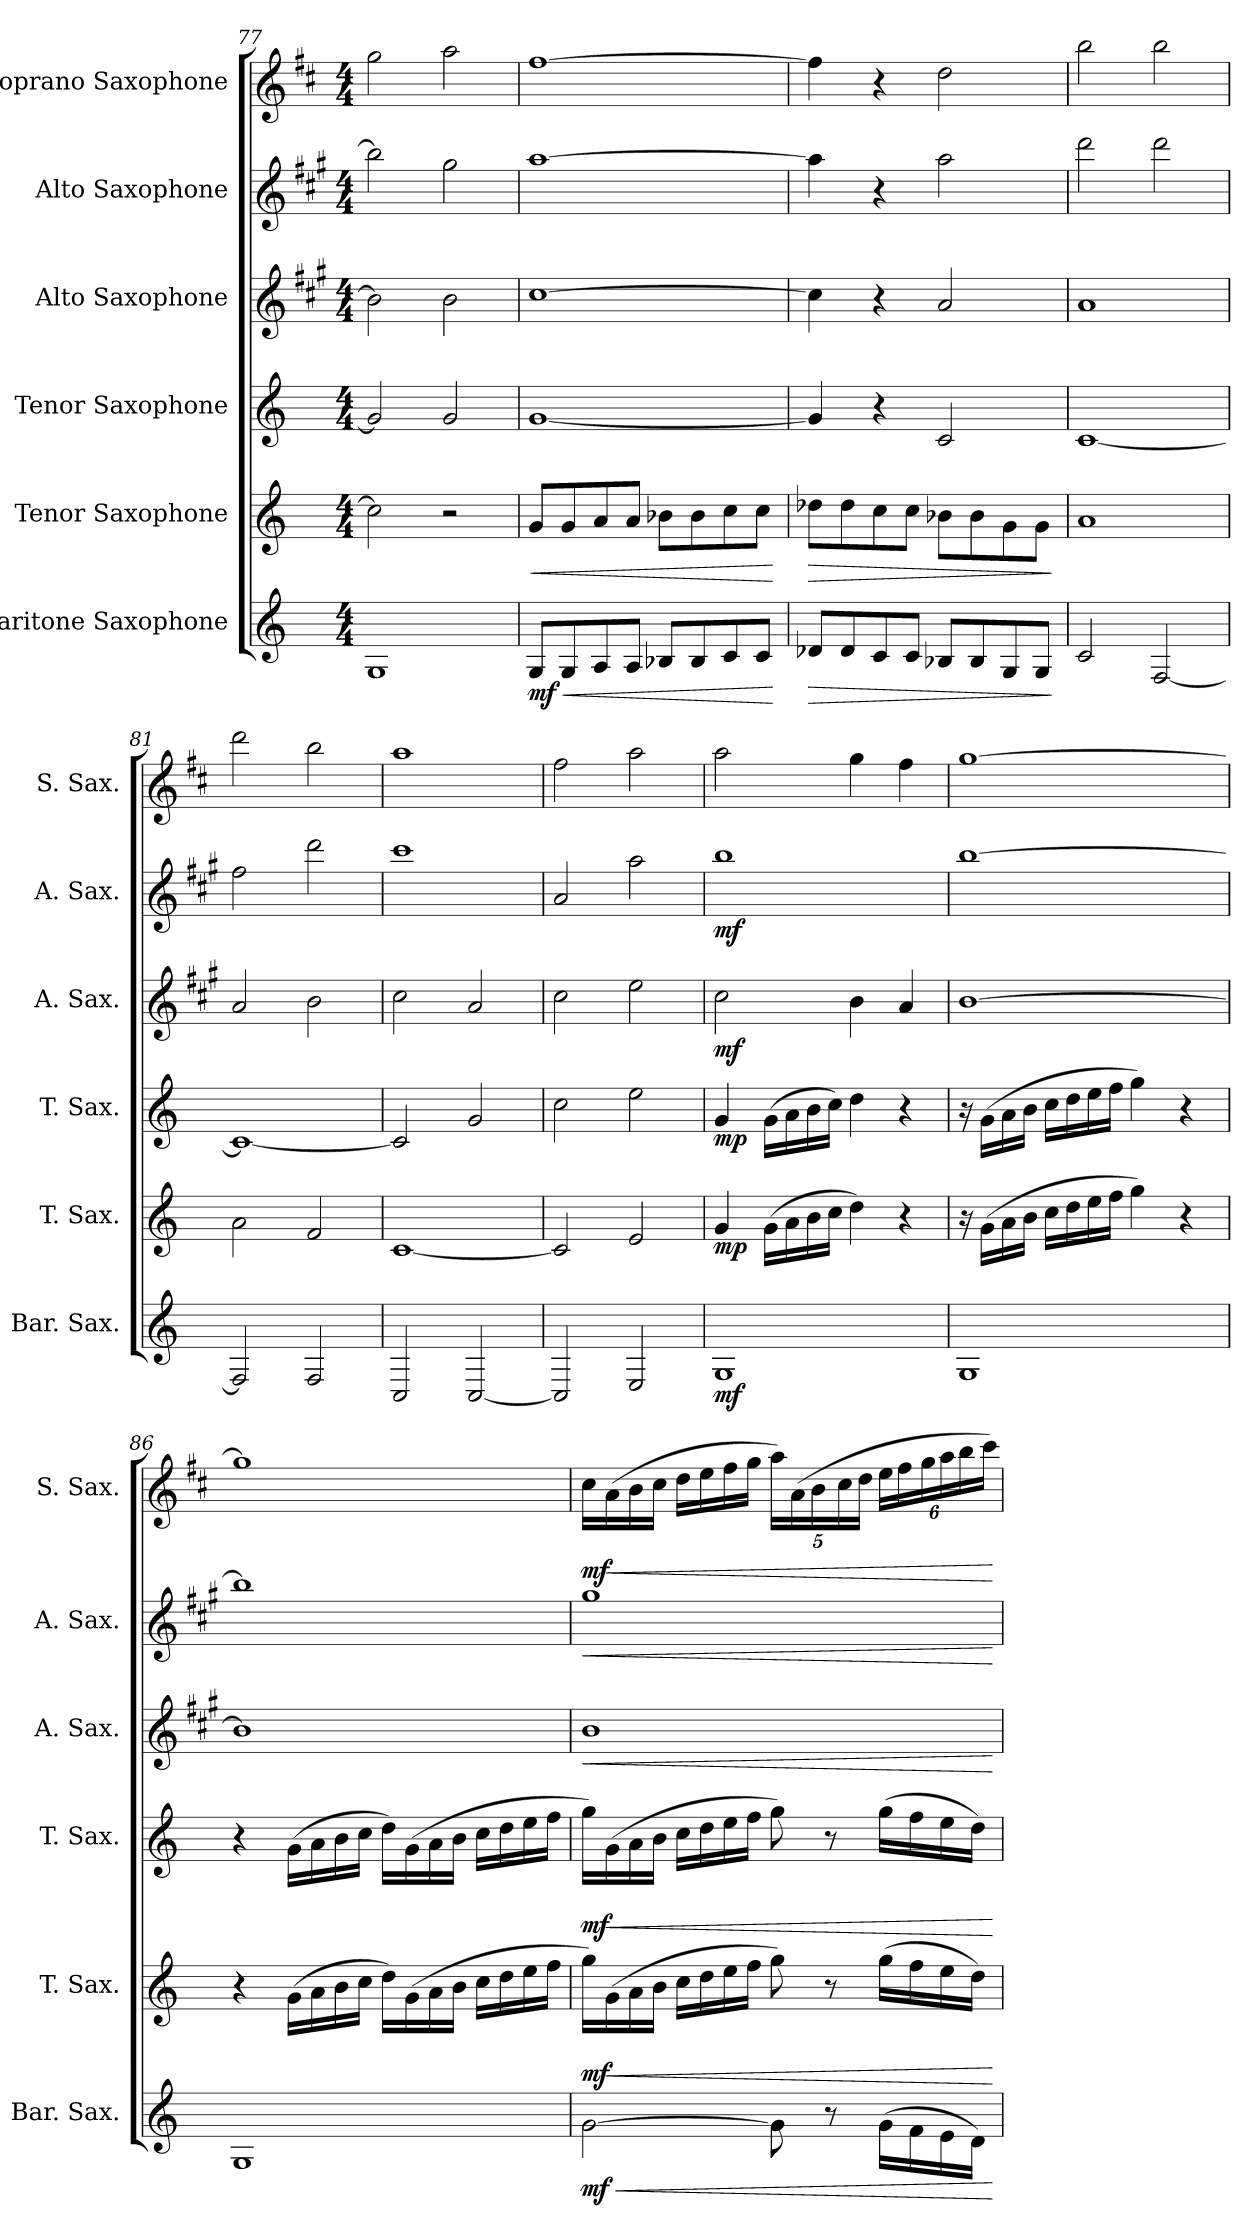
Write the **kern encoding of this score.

**kern	**dynam	**kern	**dynam	**kern	**dynam	**kern	**dynam	**kern	**dynam	**kern	**dynam
*part6	*part6	*part5	*part5	*part4	*part4	*part3	*part3	*part2	*part2	*part1	*part1
*staff6	*staff6	*staff5	*staff5	*staff4	*staff4	*staff3	*staff3	*staff2	*staff2	*staff1	*staff1
*I"Baritone Saxophone	*	*I"Tenor Saxophone	*	*I"Tenor Saxophone	*	*I"Alto Saxophone	*	*I"Alto Saxophone	*	*I"Soprano Saxophone	*
*I'Bar. Sax.	*	*I'T. Sax.	*	*I'T. Sax.	*	*I'A. Sax.	*	*I'A. Sax.	*	*I'S. Sax.	*
*clefG2	*	*clefG2	*	*clefG2	*	*clefG2	*	*clefG2	*	*clefG2	*
*ITrd12c21	*	*ITrd8c14	*	*ITrd8c14	*	*ITrd5c9	*	*ITrd5c9	*	*ITrd1c2	*
*k[]	*	*k[]	*	*k[]	*	*k[]	*	*k[]	*	*k[]	*
*M4/4	*	*M4/4	*	*M4/4	*	*M4/4	*	*M4/4	*	*M4/4	*
=77	=77	=77	=77	=77	=77	=77	=77	=77	=77	=77	=77
1GG	.	2c\]	.	2G/]	.	2d\]	.	2dd\]	.	2ff\	.
.	.	2r	.	2G/	.	2d\	.	2b\	.	2gg\	.
=78	=78	=78	=78	=78	=78	=78	=78	=78	=78	=78	=78
!	!LO:HP:b	!	!LO:HP:b	!	!	!	!	!	!	!	!
!	!LO:DY:n=1:b	!	!	!	!	!	!	!	!	!	!
8GG/L	< mf	8G/L	<	[1G	.	[1e	.	[1cc	.	[1ee	.
8GG/	.	8G/	.	.	.	.	.	.	.	.	.
8AA/	.	8A/	.	.	.	.	.	.	.	.	.
8AA/J	.	8A/J	.	.	.	.	.	.	.	.	.
8BB-X/L	.	8B-X\L	.	.	.	.	.	.	.	.	.
8BB-/	.	8B-\	.	.	.	.	.	.	.	.	.
8C/	.	8c\	.	.	.	.	.	.	.	.	.
8C/J	.	8c\J	.	.	.	.	.	.	.	.	.
.	[	.	[	.	.	.	.	.	.	.	.
=79	=79	=79	=79	=79	=79	=79	=79	=79	=79	=79	=79
!	!LO:HP:b	!	!LO:HP:b	!	!	!	!	!	!	!	!
8D-X/L	>	8d-X\L	>	4G/]	.	4e\]	.	4cc\]	.	4ee\]	.
8D-/	.	8d-\	.	.	.	.	.	.	.	.	.
8C/	.	8c\	.	4r	.	4r	.	4r	.	4r	.
8C/J	.	8c\J	.	.	.	.	.	.	.	.	.
8BB-X/L	.	8B-X\L	.	2C/	.	2c/	.	2cc\	.	2cc\	.
8BB-/	.	8B-\	.	.	.	.	.	.	.	.	.
8GG/	.	8G\	.	.	.	.	.	.	.	.	.
8GG/J	.	8G\J	.	.	.	.	.	.	.	.	.
.	]	.	]	.	.	.	.	.	.	.	.
=80	=80	=80	=80	=80	=80	=80	=80	=80	=80	=80	=80
2C/	.	1A	.	[1C	.	1c	.	2ff\	.	2aa\	.
[2FF/	.	.	.	.	.	.	.	2ff\	.	2aa\	.
=81	=81	=81	=81	=81	=81	=81	=81	=81	=81	=81	=81
2FF/]	.	2A\	.	1C_	.	2c/	.	2a\	.	2ccc\	.
2FF/	.	2F/	.	.	.	2d\	.	2ff\	.	2aa\	.
=82	=82	=82	=82	=82	=82	=82	=82	=82	=82	=82	=82
2CC/	.	[1C	.	2C/]	.	2e\	.	1ee	.	1gg	.
[2CC/	.	.	.	2G/	.	2c/	.	.	.	.	.
=83	=83	=83	=83	=83	=83	=83	=83	=83	=83	=83	=83
2CC/]	.	2C/]	.	2c\	.	2e\	.	2c/	.	2ee\	.
2EE/	.	2E/	.	2e\	.	2g\	.	2cc\	.	2gg\	.
!!LO:LB:g=z
=84	=84	=84	=84	=84	=84	=84	=84	=84	=84	=84	=84
!	!LO:DY:b	!	!LO:DY:b	!	!LO:DY:b	!	!LO:DY:b	!	!LO:DY:b	!	!
1GG	mf	4G/	mp	4G/	mp	2e\	mf	1dd	mf	2gg\	.
.	.	(>16G\LL	.	(>16G\LL	.	.	.	.	.	.	.
.	.	16A\	.	16A\	.	.	.	.	.	.	.
.	.	16B\	.	16B\	.	.	.	.	.	.	.
.	.	16c\JJ	.	16c\JJ)	.	.	.	.	.	.	.
.	.	4d\)	.	4d\	.	4d\	.	.	.	4ff\	.
.	.	4r	.	4r	.	4c/	.	.	.	4ee\	.
=85	=85	=85	=85	=85	=85	=85	=85	=85	=85	=85	=85
1GG	.	16r	.	16r	.	[1d	.	[1dd	.	[1ff	.
.	.	(>16G\LL	.	(>16G\LL	.	.	.	.	.	.	.
.	.	16A\	.	16A\	.	.	.	.	.	.	.
.	.	16B\JJ	.	16B\JJ	.	.	.	.	.	.	.
.	.	16c\LL	.	16c\LL	.	.	.	.	.	.	.
.	.	16d\	.	16d\	.	.	.	.	.	.	.
.	.	16e\	.	16e\	.	.	.	.	.	.	.
.	.	16f\JJ	.	16f\JJ	.	.	.	.	.	.	.
.	.	4g\)	.	4g\)	.	.	.	.	.	.	.
.	.	4r	.	4r	.	.	.	.	.	.	.
=86	=86	=86	=86	=86	=86	=86	=86	=86	=86	=86	=86
1GG	.	4r	.	4r	.	1d]	.	1dd]	.	1ff]	.
.	.	(>16G\LL	.	(>16G\LL	.	.	.	.	.	.	.
.	.	16A\	.	16A\	.	.	.	.	.	.	.
.	.	16B\	.	16B\	.	.	.	.	.	.	.
.	.	16c\JJ	.	16c\JJ	.	.	.	.	.	.	.
.	.	16d\LL)	.	16d\LL)	.	.	.	.	.	.	.
.	.	(>16G\	.	(>16G\	.	.	.	.	.	.	.
.	.	16A\	.	16A\	.	.	.	.	.	.	.
.	.	16B\JJ	.	16B\JJ	.	.	.	.	.	.	.
.	.	16c\LL	.	16c\LL	.	.	.	.	.	.	.
.	.	16d\	.	16d\	.	.	.	.	.	.	.
.	.	16e\	.	16e\	.	.	.	.	.	.	.
.	.	16f\JJ	.	16f\JJ	.	.	.	.	.	.	.
!!LO:PB:g=z
=87	=87	=87	=87	=87	=87	=87	=87	=87	=87	=87	=87
!	!LO:HP:b	!	!	!	!	!	!LO:HP:b	!	!LO:HP:b	!	!
!	!LO:DY:n=1:b	!	!LO:DY:b	!	!LO:DY:b	!	!	!	!	!	!LO:DY:b
[2G\	< mf	16g\LL)	mf	16g\LL)	mf	1d	<	1b	<	16b\LL	mf
!	!	!	!LO:HP:b	!	!LO:HP:b	!	!	!	!	!	!LO:HP:b
.	.	(>16G\	<	(>16G\	<	.	.	.	.	(>16g\	<
.	.	16A\	.	16A\	.	.	.	.	.	16a\	.
.	.	16B\JJ	.	16B\JJ	.	.	.	.	.	16b\JJ	.
.	.	16c\LL	.	16c\LL	.	.	.	.	.	16cc\LL	.
.	.	16d\	.	16d\	.	.	.	.	.	16dd\	.
.	.	16e\	.	16e\	.	.	.	.	.	16ee\	.
.	.	16f\JJ	.	16f\JJ	.	.	.	.	.	16ff\JJ	.
*	*	*	*	*	*	*	*	*	*	*Xbrackettup	*
8G\]	.	8g\)	.	8g\)	.	.	.	.	.	20gg\LL)	.
.	.	.	.	.	.	.	.	.	.	(>20g\	.
.	.	.	.	.	.	.	.	.	.	20a\	.
8r	.	8r	.	8r	.	.	.	.	.	.	.
.	.	.	.	.	.	.	.	.	.	20b\	.
.	.	.	.	.	.	.	.	.	.	20cc\JJ	.
(>16G\LL	.	(>16g\LL	.	(>16g\LL	.	.	.	.	.	24dd\LL	.
.	.	.	.	.	.	.	.	.	.	24ee\	.
16F\	.	16f\	.	16f\	.	.	.	.	.	.	.
.	.	.	.	.	.	.	.	.	.	24ff\	.
16E\	.	16e\	.	16e\	.	.	.	.	.	24gg\	.
.	.	.	.	.	.	.	.	.	.	24aa\	.
16D\JJ)	.	16d\JJ)	.	16d\JJ)	.	.	.	.	.	.	.
.	.	.	.	.	.	.	.	.	.	24bb\JJ)	.
.	[	.	[	.	[	.	[	.	[	.	[
=	=	=	=	=	=	=	=	=	=	=	=
*-	*-	*-	*-	*-	*-	*-	*-	*-	*-	*-	*-
